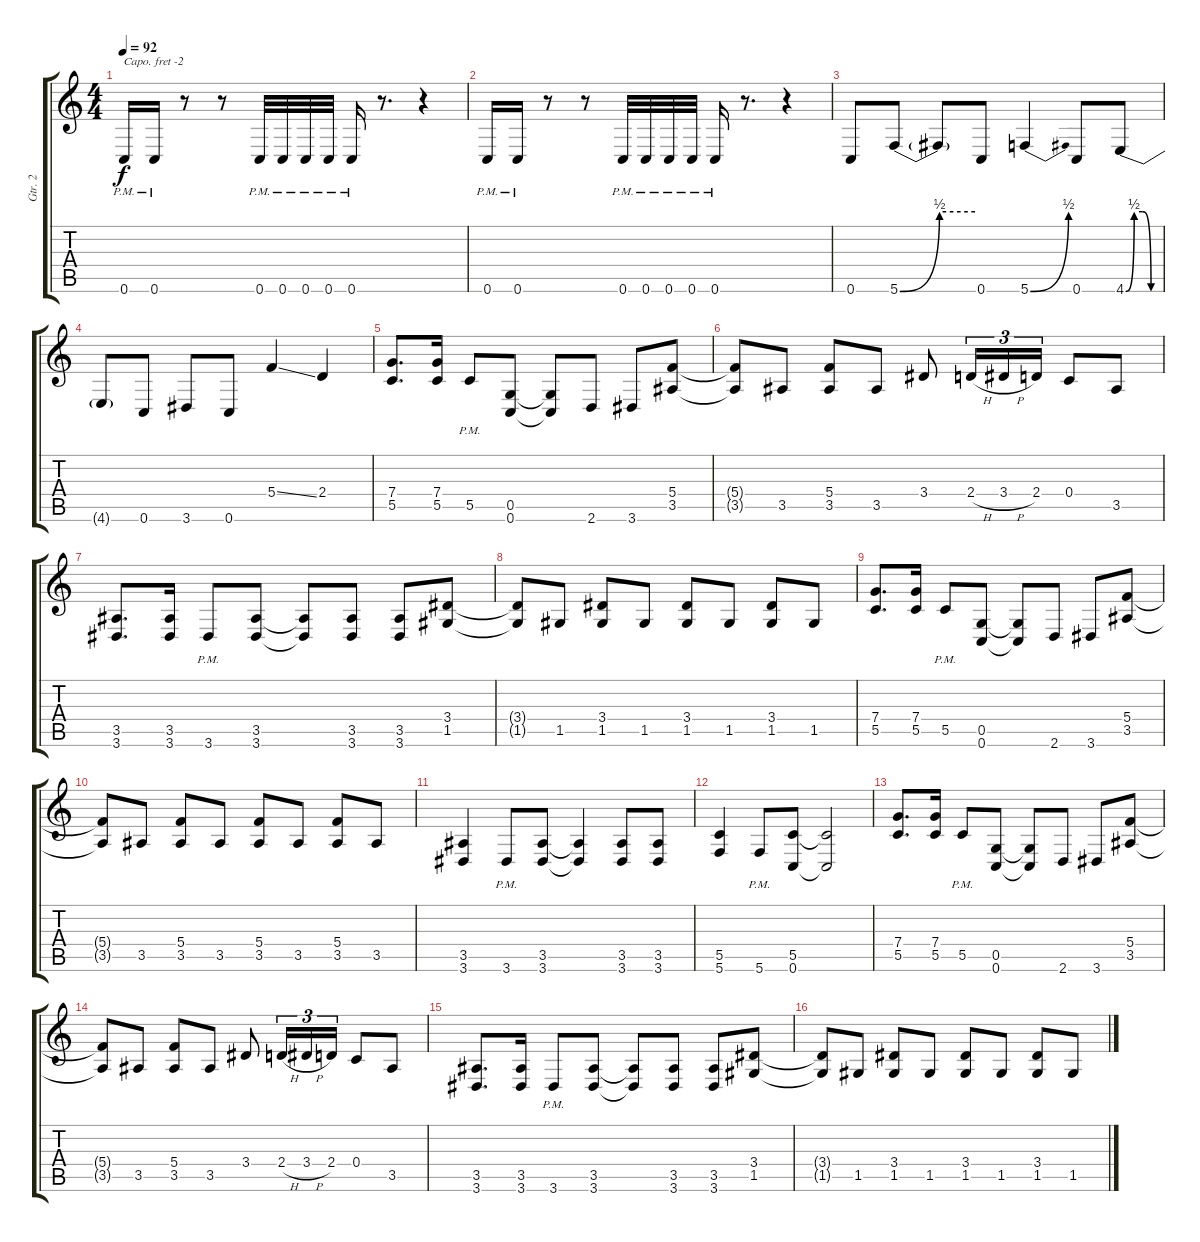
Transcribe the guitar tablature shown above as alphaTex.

\track ("Gtr. 2" "Gtr. 2") {instrument distortionguitar}
\staff {score tabs}
\capo -2
\tuning (E4 B3 G3 D3 A2 D2) {hide}
\ts (4 4)
\tempo 92
\clef g2
\ks c
0.6{pm}.16{dy f} 0.6{pm}.16 r.8 r.8 0.6{pm}.32 0.6{pm}.32 0.6{pm}.32 0.6{pm}.32 0.6{pm}.16 r.8{d} r.4 |
0.6{pm}.16 0.6{pm}.16 r.8 r.8 0.6{pm}.32 0.6{pm}.32 0.6{pm}.32 0.6{pm}.32 0.6{pm}.16 r.8{d} r.4 |
0.6.8 5.6{be (bend 0 0 60 2)}.8 5.6{be (hold 0 2 60 2) t}.8 0.6.8 5.6{be (bend 0 0 60 2)}.4 0.6.8 4.6{be (custom 0 0 15 2 30 2 45 0 60 0)}.8 |
4.6{be (hold 0 0 60 0) t}.8 0.6.8 3.6.8 0.6.8 5.4{ss}.4 2.4.4 |
(7.4 5.5).8{d} (7.4 5.5).16 5.5{pm}.8 (0.5 0.6).8 (0.5{t} 0.6{t}).8 2.6.8 3.6.8 (5.4 3.5).8 |
(5.4{t} 3.5{t}).8 3.5.8 (5.4 3.5).8 3.5.8 3.4.8 2.4{h}.16{tu (3 2)} 3.4{h}.16{tu (3 2)} 2.4.16{tu (3 2)} 0.4.8 3.5.8 |
(3.5 3.6).8{d} (3.5 3.6).16 3.6{pm}.8 (3.5 3.6).8 (3.5{t} 3.6{t}).8 (3.5 3.6).8 (3.5 3.6).8 (3.4 1.5).8 |
(3.4{t} 1.5{t}).8 1.5.8 (3.4 1.5).8 1.5.8 (3.4 1.5).8 1.5.8 (3.4 1.5).8 1.5.8 |
(7.4 5.5).8{d} (7.4 5.5).16 5.5{pm}.8 (0.5 0.6).8 (0.5{t} 0.6{t}).8 2.6.8 3.6.8 (5.4 3.5).8 |
(5.4{t} 3.5{t}).8 3.5.8 (5.4 3.5).8 3.5.8 (5.4 3.5).8 3.5.8 (5.4 3.5).8 3.5.8 |
(3.5 3.6).4 3.6{pm}.8 (3.5 3.6).8 (3.5{t} 3.6{t}).4 (3.5 3.6).8 (3.5 3.6).8 |
(5.5 5.6).4 5.6{pm}.8 (5.5 0.6).8 (5.5{t} 0.6{t}).2 |
(7.4 5.5).8{d} (7.4 5.5).16 5.5{pm}.8 (0.5 0.6).8 (0.5{t} 0.6{t}).8 2.6.8 3.6.8 (5.4 3.5).8 |
(5.4{t} 3.5{t}).8 3.5.8 (5.4 3.5).8 3.5.8 3.4.8 2.4{h}.16{tu (3 2)} 3.4{h}.16{tu (3 2)} 2.4.16{tu (3 2)} 0.4.8 3.5.8 |
(3.5 3.6).8{d} (3.5 3.6).16 3.6{pm}.8 (3.5 3.6).8 (3.5{t} 3.6{t}).8 (3.5 3.6).8 (3.5 3.6).8 (3.4 1.5).8 |
(3.4{t} 1.5{t}).8 1.5.8 (3.4 1.5).8 1.5.8 (3.4 1.5).8 1.5.8 (3.4 1.5).8 1.5.8
